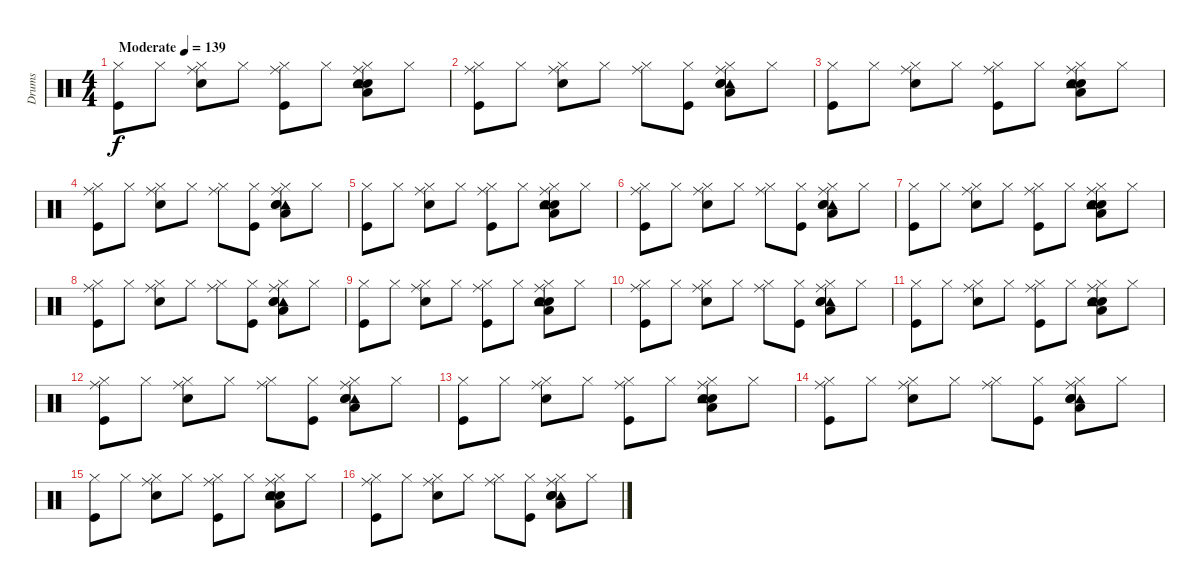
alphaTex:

\track ("Drums" "Drums") {instrument percussion}
\staff {score}
\articulation defaults
\ts (4 4)
\tempo (139 "Moderate")
\clef neutral
\ks c
("Kick (hit)" "Hi-Hat (closed)").8{dy f} "Hi-Hat (closed)".8 ("Electric Snare (hit)" "Hi-Hat (closed)" "Ride (middle)").8 "Hi-Hat (closed)".8 ("Kick (hit)" "Hi-Hat (closed)" "Ride (middle)").8 "Hi-Hat (closed)".8 ("Hand Clap (hit)" "Snare (hit) 2" "Low Floor Tom (hit)" "Tambourine (hit)" "Hi-Hat (closed)" "Ride (middle)").8 "Hi-Hat (closed)".8 |
("Kick (hit)" "Hi-Hat (closed)" "Ride (middle)").8 "Hi-Hat (closed)".8 ("Electric Snare (hit)" "Hi-Hat (closed)" "Ride (middle)").8 "Hi-Hat (closed)".8 ("Hi-Hat (closed)" "Ride (middle)").8 ("Kick (hit)" "Hi-Hat (closed)").8 ("Tambourine (hit)" "Hand Clap (hit)" "Low Floor Tom (hit)" "Snare (hit) 2" "Hi-Hat (closed)" "Ride (middle)").8 "Hi-Hat (closed)".8 |
("Kick (hit)" "Hi-Hat (closed)").8 "Hi-Hat (closed)".8 ("Electric Snare (hit)" "Hi-Hat (closed)" "Ride (middle)").8 "Hi-Hat (closed)".8 ("Kick (hit)" "Hi-Hat (closed)" "Ride (middle)").8 "Hi-Hat (closed)".8 ("Hand Clap (hit)" "Snare (hit) 2" "Low Floor Tom (hit)" "Tambourine (hit)" "Hi-Hat (closed)" "Ride (middle)").8 "Hi-Hat (closed)".8 |
("Kick (hit)" "Hi-Hat (closed)" "Ride (middle)").8 "Hi-Hat (closed)".8 ("Electric Snare (hit)" "Hi-Hat (closed)" "Ride (middle)").8 "Hi-Hat (closed)".8 ("Hi-Hat (closed)" "Ride (middle)").8 ("Kick (hit)" "Hi-Hat (closed)").8 ("Tambourine (hit)" "Hand Clap (hit)" "Low Floor Tom (hit)" "Snare (hit) 2" "Hi-Hat (closed)" "Ride (middle)").8 "Hi-Hat (closed)".8 |
("Kick (hit)" "Hi-Hat (closed)").8 "Hi-Hat (closed)".8 ("Electric Snare (hit)" "Hi-Hat (closed)" "Ride (middle)").8 "Hi-Hat (closed)".8 ("Kick (hit)" "Hi-Hat (closed)" "Ride (middle)").8 "Hi-Hat (closed)".8 ("Hand Clap (hit)" "Snare (hit) 2" "Low Floor Tom (hit)" "Tambourine (hit)" "Hi-Hat (closed)" "Ride (middle)").8 "Hi-Hat (closed)".8 |
("Kick (hit)" "Hi-Hat (closed)" "Ride (middle)").8 "Hi-Hat (closed)".8 ("Electric Snare (hit)" "Hi-Hat (closed)" "Ride (middle)").8 "Hi-Hat (closed)".8 ("Hi-Hat (closed)" "Ride (middle)").8 ("Kick (hit)" "Hi-Hat (closed)").8 ("Tambourine (hit)" "Hand Clap (hit)" "Low Floor Tom (hit)" "Snare (hit) 2" "Hi-Hat (closed)" "Ride (middle)").8 "Hi-Hat (closed)".8 |
("Kick (hit)" "Hi-Hat (closed)").8 "Hi-Hat (closed)".8 ("Electric Snare (hit)" "Hi-Hat (closed)" "Ride (middle)").8 "Hi-Hat (closed)".8 ("Kick (hit)" "Hi-Hat (closed)" "Ride (middle)").8 "Hi-Hat (closed)".8 ("Hand Clap (hit)" "Snare (hit) 2" "Low Floor Tom (hit)" "Tambourine (hit)" "Hi-Hat (closed)" "Ride (middle)").8 "Hi-Hat (closed)".8 |
("Kick (hit)" "Hi-Hat (closed)" "Ride (middle)").8 "Hi-Hat (closed)".8 ("Electric Snare (hit)" "Hi-Hat (closed)" "Ride (middle)").8 "Hi-Hat (closed)".8 ("Hi-Hat (closed)" "Ride (middle)").8 ("Kick (hit)" "Hi-Hat (closed)").8 ("Tambourine (hit)" "Hand Clap (hit)" "Low Floor Tom (hit)" "Snare (hit) 2" "Hi-Hat (closed)" "Ride (middle)").8 "Hi-Hat (closed)".8 |
("Kick (hit)" "Hi-Hat (closed)").8 "Hi-Hat (closed)".8 ("Electric Snare (hit)" "Hi-Hat (closed)" "Ride (middle)").8 "Hi-Hat (closed)".8 ("Kick (hit)" "Hi-Hat (closed)" "Ride (middle)").8 "Hi-Hat (closed)".8 ("Hand Clap (hit)" "Snare (hit) 2" "Low Floor Tom (hit)" "Tambourine (hit)" "Hi-Hat (closed)" "Ride (middle)").8 "Hi-Hat (closed)".8 |
("Kick (hit)" "Hi-Hat (closed)" "Ride (middle)").8 "Hi-Hat (closed)".8 ("Electric Snare (hit)" "Hi-Hat (closed)" "Ride (middle)").8 "Hi-Hat (closed)".8 ("Hi-Hat (closed)" "Ride (middle)").8 ("Kick (hit)" "Hi-Hat (closed)").8 ("Tambourine (hit)" "Hand Clap (hit)" "Low Floor Tom (hit)" "Snare (hit) 2" "Hi-Hat (closed)" "Ride (middle)").8 "Hi-Hat (closed)".8 |
("Kick (hit)" "Hi-Hat (closed)").8 "Hi-Hat (closed)".8 ("Electric Snare (hit)" "Hi-Hat (closed)" "Ride (middle)").8 "Hi-Hat (closed)".8 ("Kick (hit)" "Hi-Hat (closed)" "Ride (middle)").8 "Hi-Hat (closed)".8 ("Hand Clap (hit)" "Snare (hit) 2" "Low Floor Tom (hit)" "Tambourine (hit)" "Hi-Hat (closed)" "Ride (middle)").8 "Hi-Hat (closed)".8 |
("Kick (hit)" "Hi-Hat (closed)" "Ride (middle)").8 "Hi-Hat (closed)".8 ("Electric Snare (hit)" "Hi-Hat (closed)" "Ride (middle)").8 "Hi-Hat (closed)".8 ("Hi-Hat (closed)" "Ride (middle)").8 ("Kick (hit)" "Hi-Hat (closed)").8 ("Tambourine (hit)" "Hand Clap (hit)" "Low Floor Tom (hit)" "Snare (hit) 2" "Hi-Hat (closed)" "Ride (middle)").8 "Hi-Hat (closed)".8 |
("Kick (hit)" "Hi-Hat (closed)").8 "Hi-Hat (closed)".8 ("Electric Snare (hit)" "Hi-Hat (closed)" "Ride (middle)").8 "Hi-Hat (closed)".8 ("Kick (hit)" "Hi-Hat (closed)" "Ride (middle)").8 "Hi-Hat (closed)".8 ("Hand Clap (hit)" "Snare (hit) 2" "Low Floor Tom (hit)" "Tambourine (hit)" "Hi-Hat (closed)" "Ride (middle)").8 "Hi-Hat (closed)".8 |
("Kick (hit)" "Hi-Hat (closed)" "Ride (middle)").8 "Hi-Hat (closed)".8 ("Electric Snare (hit)" "Hi-Hat (closed)" "Ride (middle)").8 "Hi-Hat (closed)".8 ("Hi-Hat (closed)" "Ride (middle)").8 ("Kick (hit)" "Hi-Hat (closed)").8 ("Tambourine (hit)" "Hand Clap (hit)" "Low Floor Tom (hit)" "Snare (hit) 2" "Hi-Hat (closed)" "Ride (middle)").8 "Hi-Hat (closed)".8 |
("Kick (hit)" "Hi-Hat (closed)").8 "Hi-Hat (closed)".8 ("Electric Snare (hit)" "Hi-Hat (closed)" "Ride (middle)").8 "Hi-Hat (closed)".8 ("Kick (hit)" "Hi-Hat (closed)" "Ride (middle)").8 "Hi-Hat (closed)".8 ("Hand Clap (hit)" "Snare (hit) 2" "Low Floor Tom (hit)" "Tambourine (hit)" "Hi-Hat (closed)" "Ride (middle)").8 "Hi-Hat (closed)".8 |
("Kick (hit)" "Hi-Hat (closed)" "Ride (middle)").8 "Hi-Hat (closed)".8 ("Electric Snare (hit)" "Hi-Hat (closed)" "Ride (middle)").8 "Hi-Hat (closed)".8 ("Hi-Hat (closed)" "Ride (middle)").8 ("Kick (hit)" "Hi-Hat (closed)").8 ("Tambourine (hit)" "Hand Clap (hit)" "Low Floor Tom (hit)" "Snare (hit) 2" "Hi-Hat (closed)" "Ride (middle)").8 "Hi-Hat (closed)".8
